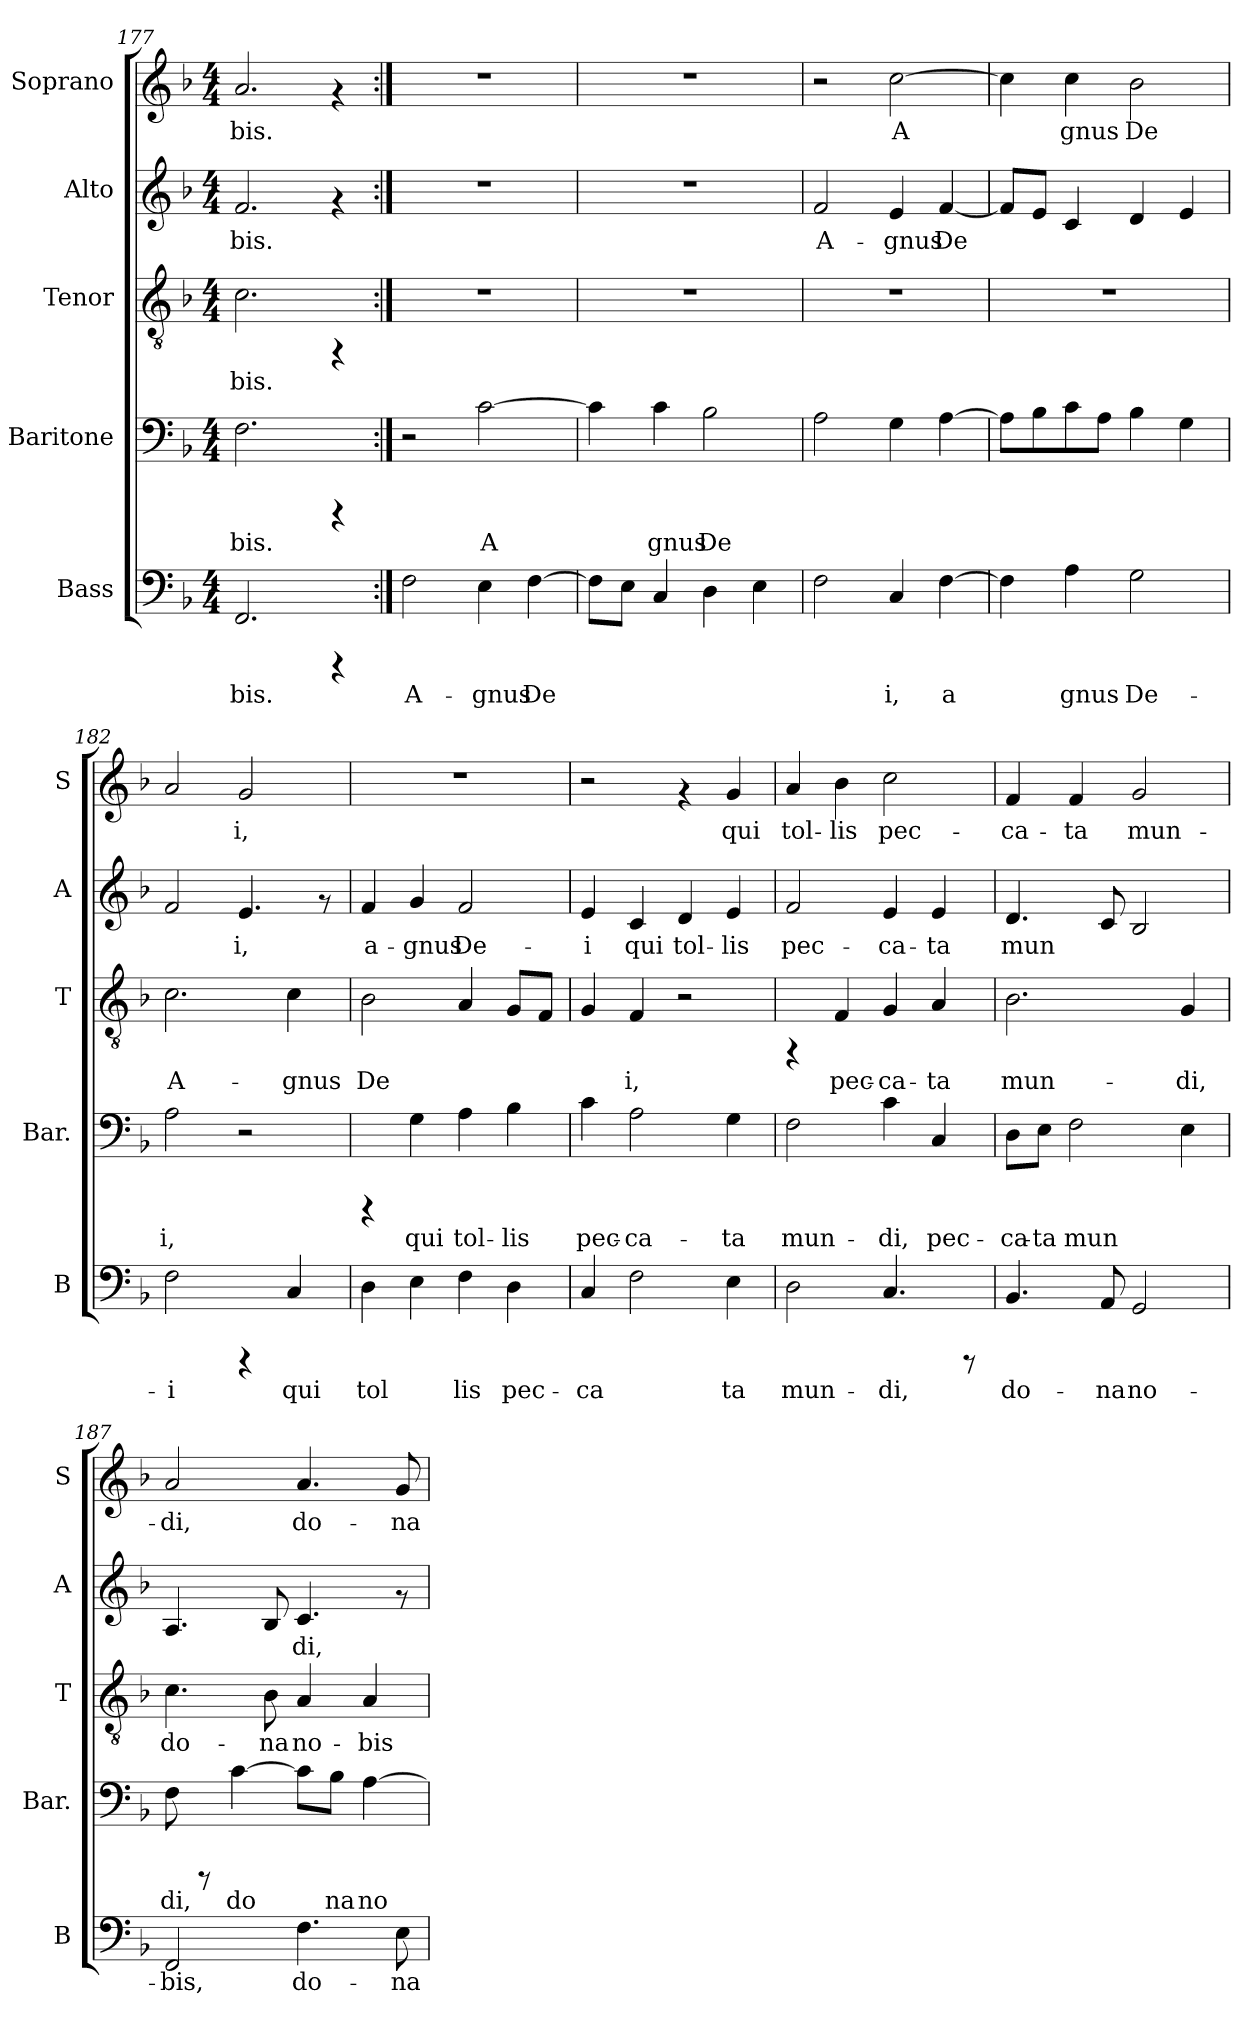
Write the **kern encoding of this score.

**kern	**text	**kern	**text	**kern	**text	**kern	**text	**kern	**text
*part5	*part5	*part4	*part4	*part3	*part3	*part2	*part2	*part1	*part1
*staff5	*staff5	*staff4	*staff4	*staff3	*staff3	*staff2	*staff2	*staff1	*staff1
*I"Bass	*	*I"Baritone	*	*I"Tenor	*	*I"Alto	*	*I"Soprano	*
*I'B	*	*I'Bar.	*	*I'T	*	*I'A	*	*I'S	*
*clefF4	*	*clefF4	*	*clefGv2	*	*clefG2	*	*clefG2	*
*k[b-]	*	*k[b-]	*	*k[b-]	*	*k[b-]	*	*k[b-]	*
*F:	*	*F:	*	*F:	*	*F:	*	*F:	*
*M4/4	*	*M4/4	*	*M4/4	*	*M4/4	*	*M4/4	*
=177	=177	=177	=177	=177	=177	=177	=177	=177	=177
!	!LO:LY:b:cj	!	!LO:LY:b:cj	!	!LO:LY:b:cj	!	!LO:LY:b:cj	!	!LO:LY:b:cj
2.FF/	-bis.	2.F\	-bis.	2.c\	-bis.	2.f/	-bis.	2.a/	-bis.
4rCCC	.	4rCCC	.	4rFF	.	4rf	.	4rf	.
!!LO:PB:g=z
=178:|!	=178:|!	=178:|!	=178:|!	=178:|!	=178:|!	=178:|!	=178:|!	=178:|!	=178:|!
!	!LO:LY:b:cj	!	!	!	!	!	!	!	!
2F\	A-	2r	.	1r	.	1r	.	1r	.
!	!LO:LY:b:cj	!	!LO:LY:b:cj	!	!	!	!	!	!
4E\	-gnus	[>2c\	A-	.	.	.	.	.	.
!	!LO:LY:b:cj	!	!	!	!	!	!	!	!
[>4F\	De-	.	.	.	.	.	.	.	.
=179	=179	=179	=179	=179	=179	=179	=179	=179	=179
!	!LO:LY:b:cj	!	!LO:LY:b:cj	!	!	!	!	!	!
8F\L]	--	4c\]	--	1r	.	1r	.	1r	.
!	!LO:LY:b:cj	!	!	!	!	!	!	!	!
8E\J	--	.	.	.	.	.	.	.	.
!	!LO:LY:b:cj	!	!LO:LY:b:cj	!	!	!	!	!	!
4C/	--	4c\	-gnus	.	.	.	.	.	.
!	!LO:LY:b:cj	!	!LO:LY:b:cj	!	!	!	!	!	!
4D\	--	2B-\	De-	.	.	.	.	.	.
!	!LO:LY:b:cj	!	!	!	!	!	!	!	!
4E\	--	.	.	.	.	.	.	.	.
=180	=180	=180	=180	=180	=180	=180	=180	=180	=180
!	!LO:LY:b:cj	!	!LO:LY:b:cj	!	!	!	!LO:LY:b:cj	!	!
2F\	--	2A\	--	1r	.	2f/	A-	2r	.
!	!LO:LY:b:cj	!	!LO:LY:b:cj	!	!	!	!LO:LY:b:cj	!	!LO:LY:b:cj
4C/	-i,	4G\	--	.	.	4e/	-gnus	[>2cc\	A-
!	!LO:LY:b:cj	!	!LO:LY:b:cj	!	!	!	!LO:LY:b:cj	!	!
[>4F\	a-	[>4A\	--	.	.	[<4f/	De-	.	.
=181	=181	=181	=181	=181	=181	=181	=181	=181	=181
!	!LO:LY:b:cj	!	!LO:LY:b:cj	!	!	!	!LO:LY:b:cj	!	!LO:LY:b:cj
4F\]	--	8A\L]	--	1r	.	8f/L]	--	4cc\]	--
!	!	!	!LO:LY:b:cj	!	!	!	!LO:LY:b:cj	!	!
.	.	8B-\	--	.	.	8e/J	--	.	.
!	!LO:LY:b:cj	!	!LO:LY:b:cj	!	!	!	!LO:LY:b:cj	!	!LO:LY:b:cj
4A\	-gnus	8c\	--	.	.	4c/	--	4cc\	-gnus
!	!	!	!LO:LY:b:cj	!	!	!	!	!	!
.	.	8A\J	--	.	.	.	.	.	.
!	!LO:LY:b:cj	!	!LO:LY:b:cj	!	!	!	!LO:LY:b:cj	!	!LO:LY:b:cj
2G\	De-	4B-\	--	.	.	4d/	--	2b-\	De-
!	!	!	!LO:LY:b:cj	!	!	!	!LO:LY:b:cj	!	!
.	.	4G\	--	.	.	4e/	--	.	.
=182	=182	=182	=182	=182	=182	=182	=182	=182	=182
!	!LO:LY:b:cj	!	!LO:LY:b:cj	!	!LO:LY:b:cj	!	!LO:LY:b:cj	!	!LO:LY:b:cj
2F\	-i	2A\	-i,	2.c\	A-	2f/	--	2a/	--
!	!	!	!	!	!	!	!LO:LY:b:cj	!	!LO:LY:b:cj
4rCCC	.	2r	.	.	.	4.e/	-i,	2g/	-i,
!	!LO:LY:b:cj	!	!	!	!LO:LY:b:cj	!	!	!	!
4C/	qui	.	.	4c\	-gnus	.	.	.	.
.	.	.	.	.	.	8rf	.	.	.
!!LO:LB:g=z
=183	=183	=183	=183	=183	=183	=183	=183	=183	=183
!	!LO:LY:b:cj	!	!	!	!LO:LY:b:cj	!	!LO:LY:b:cj	!	!
4D\	tol-	4rCCC	.	2B-\	De-	4f/	a-	1r	.
!	!LO:LY:b:cj	!	!LO:LY:b:cj	!	!	!	!LO:LY:b:cj	!	!
4E\	--	4G\	qui	.	.	4g/	-gnus	.	.
!	!LO:LY:b:cj	!	!LO:LY:b:cj	!	!LO:LY:b:cj	!	!LO:LY:b:cj	!	!
4F\	-lis	4A\	tol-	4A/	--	2f/	De-	.	.
!	!LO:LY:b:cj	!	!LO:LY:b:cj	!	!LO:LY:b:cj	!	!	!	!
4D\	pec-	4B-\	-lis	8G/L	--	.	.	.	.
!	!	!	!	!	!LO:LY:b:cj	!	!	!	!
.	.	.	.	8F/J	--	.	.	.	.
=184	=184	=184	=184	=184	=184	=184	=184	=184	=184
!	!LO:LY:b:cj	!	!LO:LY:b:cj	!	!LO:LY:b:cj	!	!LO:LY:b:cj	!	!
4C/	-ca-	4c\	pec-	4G/	--	4e/	-i	2r	.
!	!LO:LY:b:cj	!	!LO:LY:b:cj	!	!LO:LY:b:cj	!	!LO:LY:b:cj	!	!
2F\	--	2A\	-ca-	4F/	-i,	4c/	qui	.	.
!	!	!	!	!	!	!	!LO:LY:b:cj	!	!
.	.	.	.	2r	.	4d/	tol-	4rf	.
!	!LO:LY:b:cj	!	!LO:LY:b:cj	!	!	!	!LO:LY:b:cj	!	!LO:LY:b:cj
4E\	-ta	4G\	-ta	.	.	4e/	-lis	4g/	qui
=185	=185	=185	=185	=185	=185	=185	=185	=185	=185
!	!LO:LY:b:cj	!	!LO:LY:b:cj	!	!	!	!LO:LY:b:cj	!	!LO:LY:b:cj
2D\	mun-	2F\	mun-	4rFF	.	2f/	pec-	4a/	tol-
!	!	!	!	!	!LO:LY:b:cj	!	!	!	!LO:LY:b:cj
.	.	.	.	4F/	pec-	.	.	4b-\	-lis
!	!LO:LY:b:cj	!	!LO:LY:b:cj	!	!LO:LY:b:cj	!	!LO:LY:b:cj	!	!LO:LY:b:cj
4.C/	-di,	4c\	-di,	4G/	-ca-	4e/	-ca-	2cc\	pec-
!	!	!	!LO:LY:b:cj	!	!LO:LY:b:cj	!	!LO:LY:b:cj	!	!
.	.	4C/	pec-	4A/	-ta	4e/	-ta	.	.
8rCCC	.	.	.	.	.	.	.	.	.
=186	=186	=186	=186	=186	=186	=186	=186	=186	=186
!	!LO:LY:b:cj	!	!LO:LY:b:cj	!	!LO:LY:b:cj	!	!LO:LY:b:cj	!	!LO:LY:b:cj
4.BB-/	do-	8D\L	-ca-	2.B-\	mun-	4.d/	mun-	4f/	-ca-
!	!	!	!LO:LY:b:cj	!	!	!	!	!	!
.	.	8E\J	-ta	.	.	.	.	.	.
!	!	!	!LO:LY:b:cj	!	!	!	!	!	!LO:LY:b:cj
.	.	2F\	mun-	.	.	.	.	4f/	-ta
!	!LO:LY:b:cj	!	!	!	!	!	!LO:LY:b:cj	!	!
8AA/	-na	.	.	.	.	8c/	--	.	.
!	!LO:LY:b:cj	!	!	!	!	!	!LO:LY:b:cj	!	!LO:LY:b:cj
2GG/	no-	.	.	.	.	2B-/	--	2g/	mun-
!	!	!	!LO:LY:b:cj	!	!LO:LY:b:cj	!	!	!	!
.	.	4E\	--	4G/	-di,	.	.	.	.
!!LO:PB:g=z
=187	=187	=187	=187	=187	=187	=187	=187	=187	=187
!	!LO:LY:b:cj	!	!LO:LY:b:cj	!	!LO:LY:b:cj	!	!LO:LY:b:cj	!	!LO:LY:b:cj
2FF/	-bis,	8F\	-di,	4.c\	do-	4.A/	--	2a/	-di,
.	.	8rCCC	.	.	.	.	.	.	.
!	!	!	!LO:LY:b:cj	!	!	!	!	!	!
.	.	[>4c\	do-	.	.	.	.	.	.
!	!	!	!	!	!LO:LY:b:cj	!	!LO:LY:b:cj	!	!
.	.	.	.	8B-\	-na	8B-/	--	.	.
!	!LO:LY:b:cj	!	!LO:LY:b:cj	!	!LO:LY:b:cj	!	!LO:LY:b:cj	!	!LO:LY:b:cj
4.F\	do-	8c\L]	--	4A/	no-	4.c/	-di,	4.a/	do-
!	!	!	!LO:LY:b:cj	!	!	!	!	!	!
.	.	8B-\J	-na	.	.	.	.	.	.
!	!	!	!LO:LY:b:cj	!	!LO:LY:b:cj	!	!	!	!
.	.	[>4A\	no-	4A/	-bis	.	.	.	.
!	!LO:LY:b:cj	!	!	!	!	!	!	!	!LO:LY:b:cj
8E\	-na	.	.	.	.	8rf	.	8g/	-na
=	=	=	=	=	=	=	=	=	=
*-	*-	*-	*-	*-	*-	*-	*-	*-	*-
